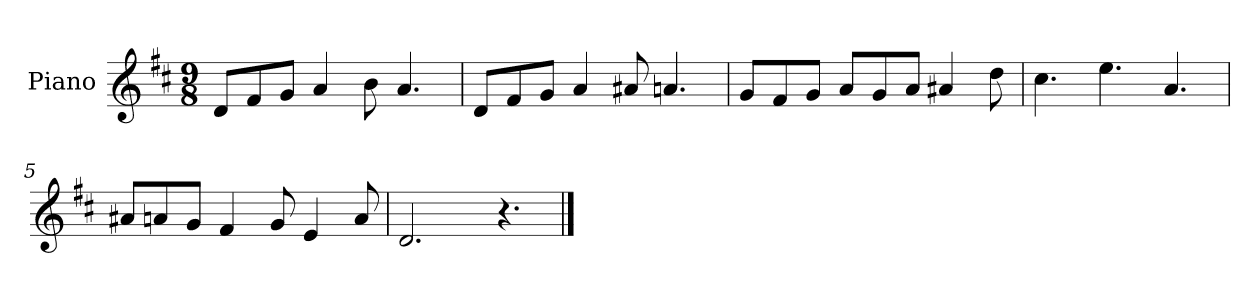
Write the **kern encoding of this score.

**kern
*part1
*staff1
*I"Piano
*I'Pno.
*clefG2
*k[f#c#]
*M9/8
*MM120
=1
8d/L
8f#/
8g/J
4a/
8b\
4.a/
=2
8d/L
8f#/
8g/J
4a/
8a#X/
4.an/
=3
8g/L
8f#/
8g/J
8a/L
8g/
8a/J
4a#X/
8dd\
=4
4.cc#\
4.ee\
4.a/
=5
8a#X/L
8an/
8g/J
4f#/
8g/
4e/
8a/
=6
2.d/
4.r
==
*-
